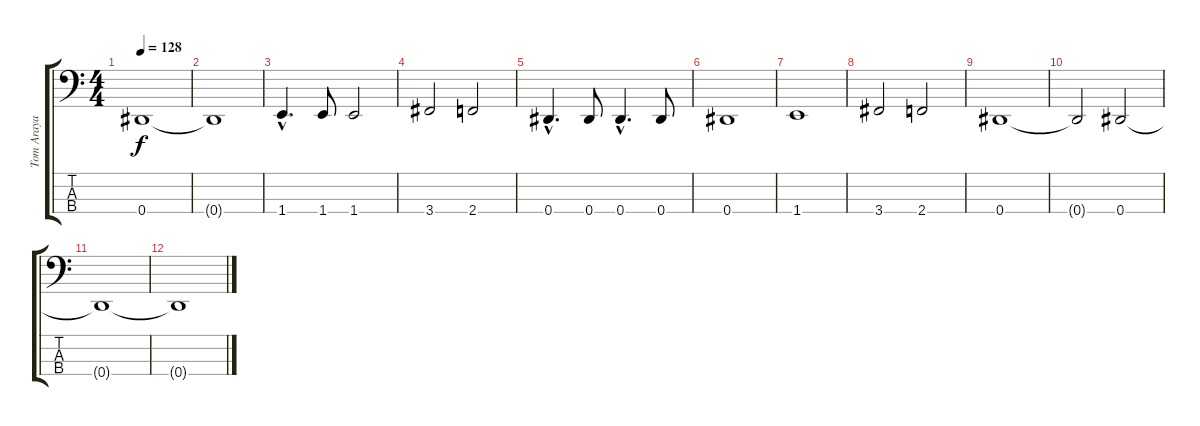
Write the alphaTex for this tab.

\track ("Tom Araya (Bass)" "Tom Araya ") {instrument electricbasspick}
\staff {score tabs}
\tuning (Gb2 Db2 Ab1 Eb1) {hide}
\ts (4 4)
\tempo 128
\clef f4
\ks c
0.4.1{dy f} |
0.4{t}.1 |
1.4{hac}.4{d} 1.4.8 1.4.2 |
3.4.2 2.4.2 |
0.4{hac}.4{d} 0.4.8 0.4{hac}.4{d} 0.4.8 |
0.4.1 |
1.4.1 |
3.4.2 2.4.2 |
0.4.1 |
0.4{t}.2 0.4.2 |
0.4{t}.1 |
0.4{t}.1
